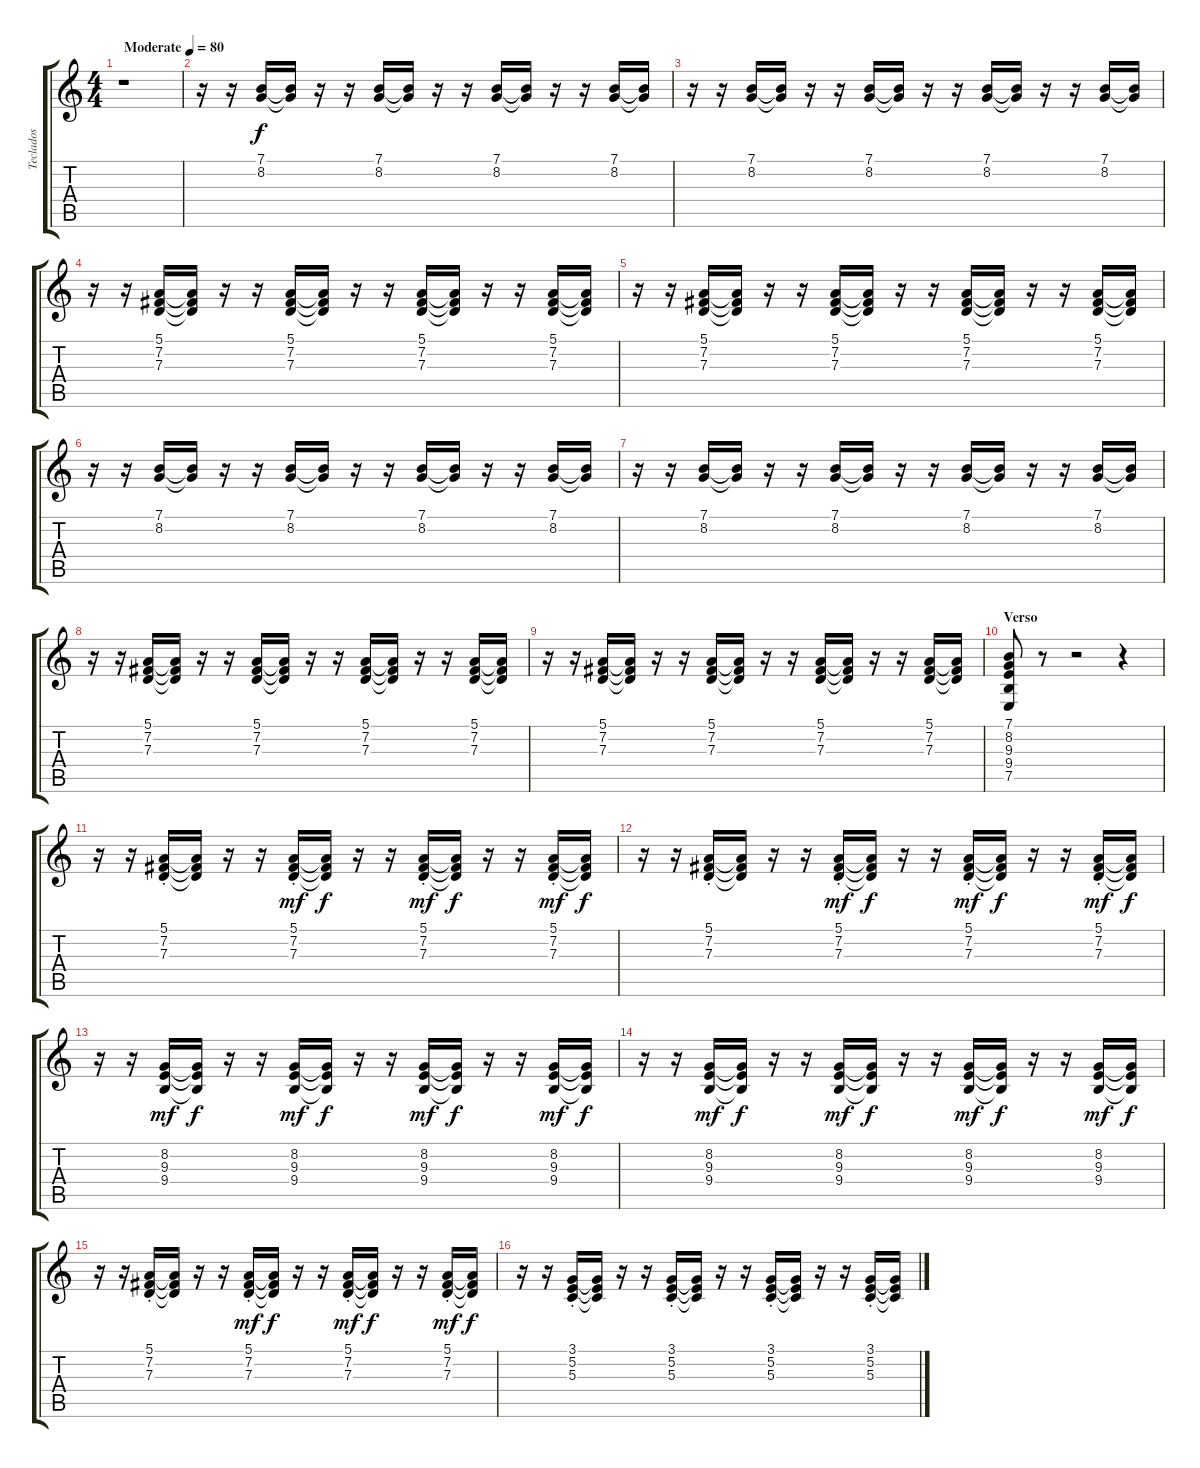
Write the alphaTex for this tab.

\track ("Teclados" "Teclados") {instrument drawbarorgan}
\staff {score tabs}
\tuning (E4 B3 G3 D3 A2 E2) {hide}
\ts (4 4)
\tempo (80 "Moderate")
\clef g2
\ks c
r.1{dy f instrument drawbarorgan} |
r.16 r.16 (7.1 8.2).16 (7.1{t} 8.2{t}).16 r.16 r.16 (7.1 8.2).16 (7.1{t} 8.2{t}).16 r.16 r.16 (7.1 8.2).16 (7.1{t} 8.2{t}).16 r.16 r.16 (7.1 8.2).16 (7.1{t} 8.2{t}).16 |
r.16 r.16 (7.1 8.2).16 (7.1{t} 8.2{t}).16 r.16 r.16 (7.1 8.2).16 (7.1{t} 8.2{t}).16 r.16 r.16 (7.1 8.2).16 (7.1{t} 8.2{t}).16 r.16 r.16 (7.1 8.2).16 (7.1{t} 8.2{t}).16 |
r.16 r.16 (5.1 7.2 7.3).16 (5.1{t} 7.2{t} 7.3{t}).16 r.16 r.16 (5.1 7.2 7.3).16 (5.1{t} 7.2{t} 7.3{t}).16 r.16 r.16 (5.1 7.2 7.3).16 (5.1{t} 7.2{t} 7.3{t}).16 r.16 r.16 (5.1 7.2 7.3).16 (5.1{t} 7.2{t} 7.3{t}).16 |
r.16 r.16 (5.1 7.2 7.3).16 (5.1{t} 7.2{t} 7.3{t}).16 r.16 r.16 (5.1 7.2 7.3).16 (5.1{t} 7.2{t} 7.3{t}).16 r.16 r.16 (5.1 7.2 7.3).16 (5.1{t} 7.2{t} 7.3{t}).16 r.16 r.16 (5.1 7.2 7.3).16 (5.1{t} 7.2{t} 7.3{t}).16 |
r.16 r.16 (7.1 8.2).16 (7.1{t} 8.2{t}).16 r.16 r.16 (7.1 8.2).16 (7.1{t} 8.2{t}).16 r.16 r.16 (7.1 8.2).16 (7.1{t} 8.2{t}).16 r.16 r.16 (7.1 8.2).16 (7.1{t} 8.2{t}).16 |
r.16 r.16 (7.1 8.2).16 (7.1{t} 8.2{t}).16 r.16 r.16 (7.1 8.2).16 (7.1{t} 8.2{t}).16 r.16 r.16 (7.1 8.2).16 (7.1{t} 8.2{t}).16 r.16 r.16 (7.1 8.2).16 (7.1{t} 8.2{t}).16 |
r.16 r.16 (5.1 7.2 7.3).16 (5.1{t} 7.2{t} 7.3{t}).16 r.16 r.16 (5.1 7.2 7.3).16 (5.1{t} 7.2{t} 7.3{t}).16 r.16 r.16 (5.1 7.2 7.3).16 (5.1{t} 7.2{t} 7.3{t}).16 r.16 r.16 (5.1 7.2 7.3).16 (5.1{t} 7.2{t} 7.3{t}).16 |
r.16 r.16 (5.1 7.2 7.3).16 (5.1{t} 7.2{t} 7.3{t}).16 r.16 r.16 (5.1 7.2 7.3).16 (5.1{t} 7.2{t} 7.3{t}).16 r.16 r.16 (5.1 7.2 7.3).16 (5.1{t} 7.2{t} 7.3{t}).16 r.16 r.16 (5.1 7.2 7.3).16 (5.1{t} 7.2{t} 7.3{t}).16 |
\section ("" "Verso")
(7.1 8.2 9.3 9.4 7.5).8 r.8 r.2 r.4 |
r.16 r.16 (5.1{st} 7.2{st} 7.3{st}).16 (5.1{t} 7.2{t} 7.3{t}).16 r.16 r.16 (5.1{st} 7.2{st} 7.3).16{dy mf} (5.1{t} 7.2{t} 7.3{t}).16{dy f} r.16 r.16 (5.1{st} 7.2{st} 7.3).16{dy mf} (5.1{t} 7.2{t} 7.3{t}).16{dy f} r.16 r.16 (5.1{st} 7.2{st} 7.3).16{dy mf} (5.1{t} 7.2{t} 7.3{t}).16{dy f} |
r.16 r.16 (5.1{st} 7.2{st} 7.3{st}).16 (5.1{t} 7.2{t} 7.3{t}).16 r.16 r.16 (5.1{st} 7.2{st} 7.3).16{dy mf} (5.1{t} 7.2{t} 7.3{t}).16{dy f} r.16 r.16 (5.1{st} 7.2{st} 7.3).16{dy mf} (5.1{t} 7.2{t} 7.3{t}).16{dy f} r.16 r.16 (5.1{st} 7.2{st} 7.3).16{dy mf} (5.1{t} 7.2{t} 7.3{t}).16{dy f} |
r.16 r.16 (8.2 9.3 9.4).16{dy mf} (8.2{t} 9.3{t} 9.4{t}).16{dy f} r.16 r.16 (8.2 9.3 9.4).16{dy mf} (8.2{t} 9.3{t} 9.4{t}).16{dy f} r.16 r.16 (8.2 9.3 9.4).16{dy mf} (8.2{t} 9.3{t} 9.4{t}).16{dy f} r.16 r.16 (8.2 9.3 9.4).16{dy mf} (8.2{t} 9.3{t} 9.4{t}).16{dy f} |
r.16 r.16 (8.2 9.3 9.4).16{dy mf} (8.2{t} 9.3{t} 9.4{t}).16{dy f} r.16 r.16 (8.2 9.3 9.4).16{dy mf} (8.2{t} 9.3{t} 9.4{t}).16{dy f} r.16 r.16 (8.2 9.3 9.4).16{dy mf} (8.2{t} 9.3{t} 9.4{t}).16{dy f} r.16 r.16 (8.2 9.3 9.4).16{dy mf} (8.2{t} 9.3{t} 9.4{t}).16{dy f} |
r.16 r.16 (5.1{st} 7.2{st} 7.3{st}).16 (5.1{t} 7.2{t} 7.3{t}).16 r.16 r.16 (5.1{st} 7.2{st} 7.3).16{dy mf} (5.1{t} 7.2{t} 7.3{t}).16{dy f} r.16 r.16 (5.1{st} 7.2{st} 7.3).16{dy mf} (5.1{t} 7.2{t} 7.3{t}).16{dy f} r.16 r.16 (5.1{st} 7.2{st} 7.3).16{dy mf} (5.1{t} 7.2{t} 7.3{t}).16{dy f} |
r.16 r.16 (3.1{st} 5.2{st} 5.3{st}).16 (3.1{t} 5.2{t} 5.3{t}).16 r.16 r.16 (3.1{st} 5.2{st} 5.3{st}).16 (3.1{t} 5.2{t} 5.3{t}).16 r.16 r.16 (3.1{st} 5.2{st} 5.3{st}).16 (3.1{t} 5.2{t} 5.3{t}).16 r.16 r.16 (3.1{st} 5.2{st} 5.3{st}).16 (3.1{t} 5.2{t} 5.3{t}).16
